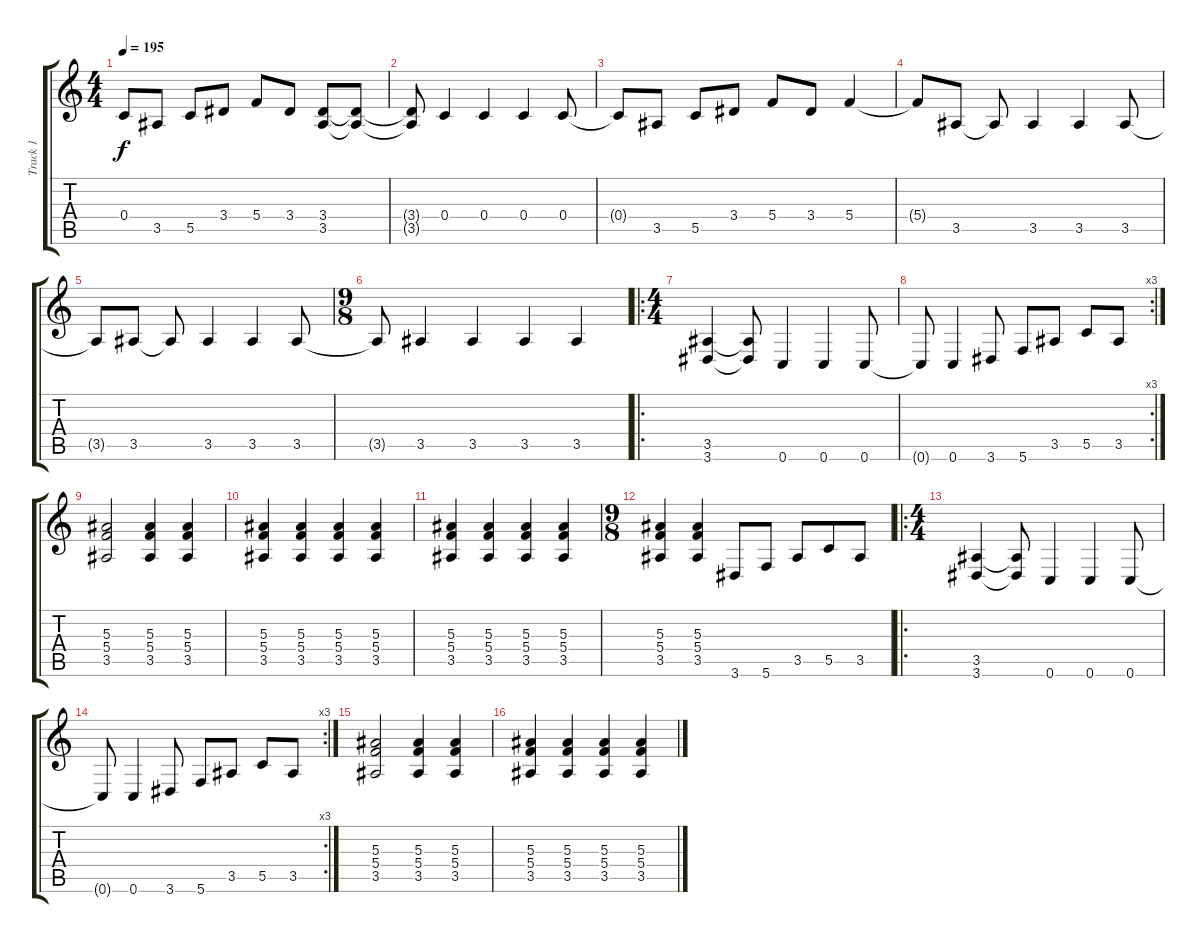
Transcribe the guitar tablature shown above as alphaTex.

\track ("Track 1" "Track 1") {instrument distortionguitar}
\staff {score tabs}
\tuning (D4 A3 F3 C3 G2 C2) {hide}
\ts (4 4)
\tempo 195
\clef g2
\ks c
0.4{t}.8{dy f} 3.5.8 5.5.8 3.4.8 5.4.8 3.4.8 (3.4 3.5).8 (3.4{t} 3.5{t}).8 |
(3.4{t} 3.5{t}).8 0.4.4 0.4.4 0.4.4 0.4.8 |
0.4{t}.8 3.5.8 5.5.8 3.4.8 5.4.8 3.4.8 5.4.4 |
5.4{t}.8 3.5.8 3.5{t}.8 3.5.4 3.5.4 3.5.8 |
3.5{t}.8 3.5.8 3.5{t}.8 3.5.4 3.5.4 3.5.8 |
\ts (9 8)
3.5{t}.8 3.5.4 3.5.4 3.5.4 3.5.4 |
\ro
\ts (4 4)
(3.5 3.6).4 (3.5{t} 3.6{t}).8 0.6.4 0.6.4 0.6.8 |
\rc 3
0.6{t}.8 0.6.4 3.6.8 5.6.8 3.5.8 5.5.8 3.5.8 |
(5.3 5.4 3.5).2 (5.3 5.4 3.5).4 (5.3 5.4 3.5).4 |
(5.3 5.4 3.5).4 (5.3 5.4 3.5).4 (5.3 5.4 3.5).4 (5.3 5.4 3.5).4 |
(5.3 5.4 3.5).4 (5.3 5.4 3.5).4 (5.3 5.4 3.5).4 (5.3 5.4 3.5).4 |
\ts (9 8)
(5.3 5.4 3.5).4 (5.3 5.4 3.5).4 3.6.8 5.6.8 3.5.8 5.5.8 3.5.8 |
\ro
\ts (4 4)
(3.5 3.6).4 (3.5{t} 3.6{t}).8 0.6.4 0.6.4 0.6.8 |
\rc 3
0.6{t}.8 0.6.4 3.6.8 5.6.8 3.5.8 5.5.8 3.5.8 |
(5.3 5.4 3.5).2 (5.3 5.4 3.5).4 (5.3 5.4 3.5).4 |
(5.3 5.4 3.5).4 (5.3 5.4 3.5).4 (5.3 5.4 3.5).4 (5.3 5.4 3.5).4
